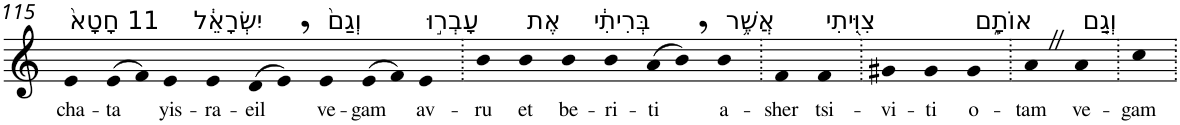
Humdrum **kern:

**kern	**text
*part1	*part1
*staff1	*staff1
*I"Piano	*
*I'Pno	*
!!LO:PB:g=z
*clefG2	*
*k[]	*
=115	=115
!LO:TX:a:t=11 חָטָא֙	!
!	!LO:LY:b
4e	cha-
!	!LO:LY:b
(>8e	-ta
8f)	.
!LO:TX:a:t=יִשְׂרָאֵ֔ל	!
!	!LO:LY:b
4e	yis-
!	!LO:LY:b
4e	-ra-
!	!LO:LY:b
(>8d	-eil
8e,)	.
!LO:TX:a:t=וְגַם֙	!
!	!LO:LY:b
4e	ve-
!	!LO:LY:b
(>8e	-gam
8f)	.
!LO:TX:a:t=עָבְר֣וּ	!
!	!LO:LY:b
4e	av-
=116.	=116.
!	!LO:LY:b
4b	-ru
!LO:TX:a:t=אֶת	!
!	!LO:LY:b
4b	et
!LO:TX:a:t=בְּרִיתִ֔י	!
!	!LO:LY:b
4b	be-
!	!LO:LY:b
4b	-ri-
!	!LO:LY:b
(>8a	-ti
8b,)	.
!LO:TX:a:t=אֲשֶׁ֥ר	!
!	!LO:LY:b
4b	a-
=117.	=117.
!	!LO:LY:b
4f	-sher
!LO:TX:a:t=צִוִּ֖יתִי	!
!	!LO:LY:b
4f	tsi-
=118.	=118.
!	!LO:LY:b
4g#X	-vi-
!	!LO:LY:b
4g#	-ti
!LO:TX:a:t=אוֹתָ֑ם	!
!	!LO:LY:b
4g#	o-
=119.	=119.
!	!LO:LY:b
4aZ	-tam
!LO:TX:a:t=וְגַ֤ם	!
!	!LO:LY:b
4a	ve-
=120.	=120.
!	!LO:LY:b
4cc	-gam
=.	=.
*-	*-
